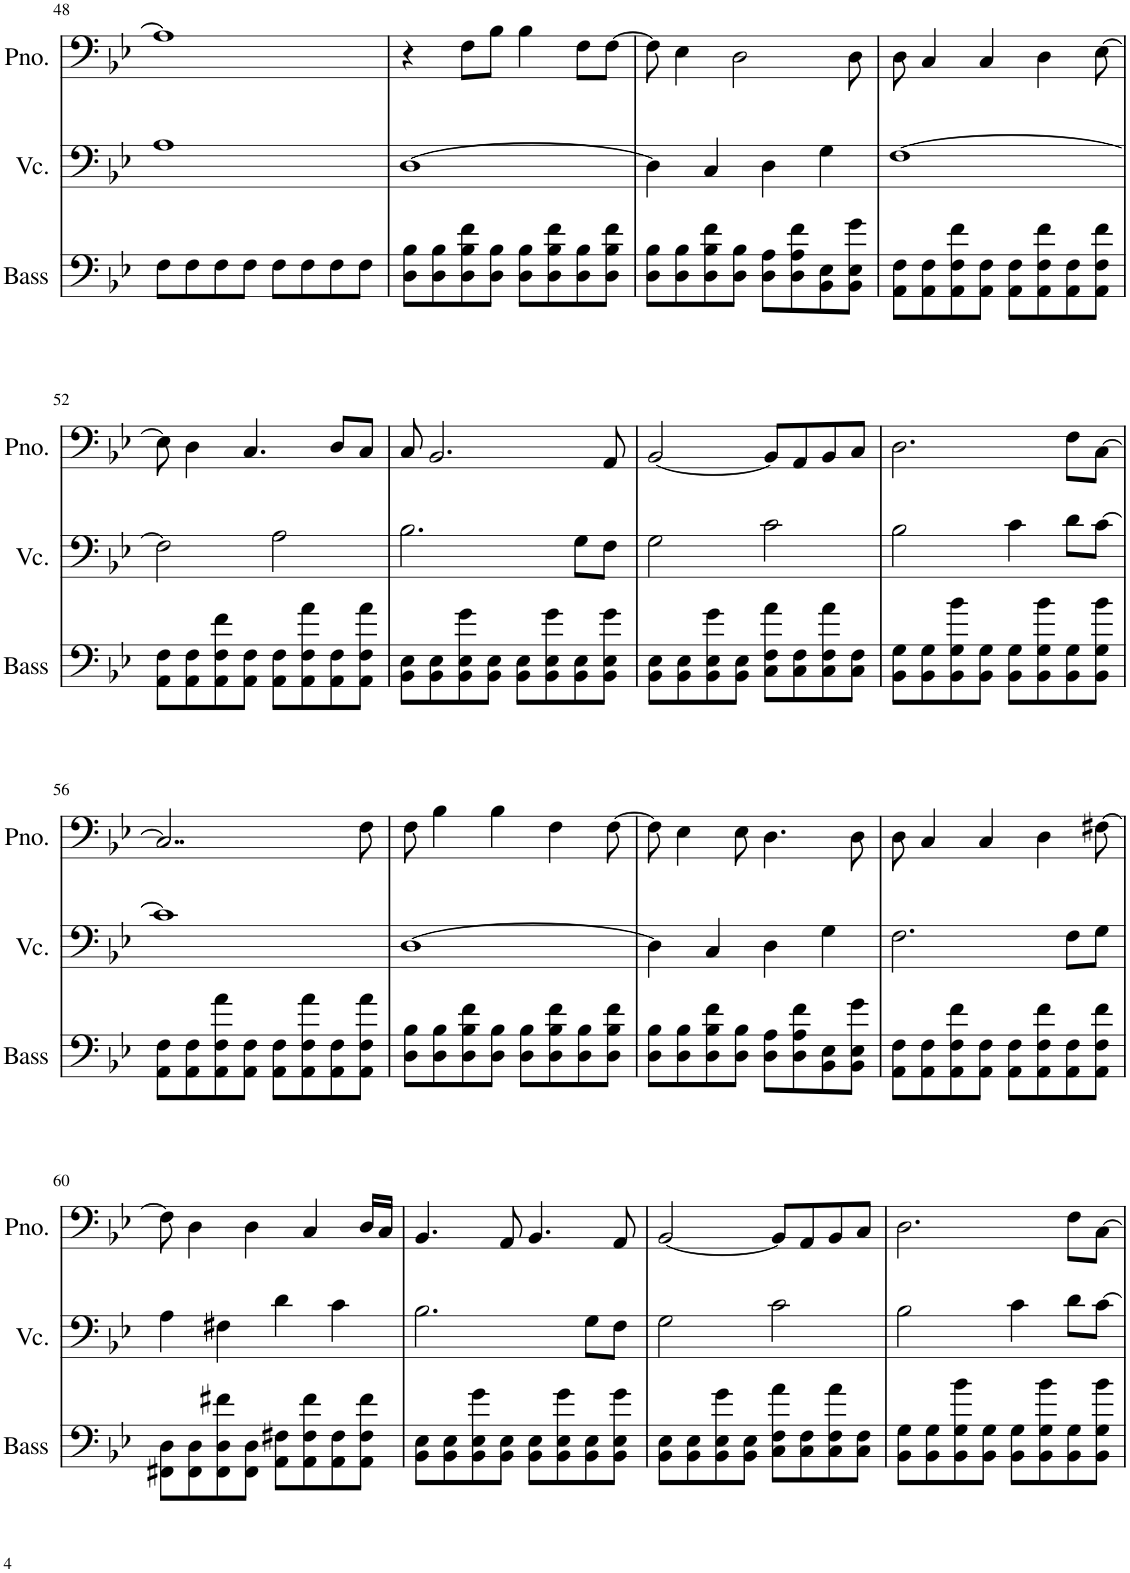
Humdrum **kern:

**kern	**kern	**kern
*part3	*part2	*part1
*staff3	*staff2	*staff1
*I"Acoustic Bass	*I"Violoncello	*I"Piano
*I'Bass	*I'Vc.	*I'Pno.
!!LO:PB:g=z
*clefF4	*clefF4	*clefF4
*Trd7c12	*	*
*k[b-e-]	*k[b-e-]	*k[b-e-]
*M4/4	*M4/4	*M4/4
=48	=48	=48
8F\L	1A	1A]
8F\	.	.
8F\	.	.
8F\J	.	.
8F\L	.	.
8F\	.	.
8F\	.	.
8F\J	.	.
=49	=49	=49
8D\ 8B-\L	[1D	4r
8D\ 8B-\	.	.
8D\ 8B-\ 8f\	.	8F\L
8D\ 8B-\J	.	8B-\J
8D\ 8B-\L	.	4B-\
8D\ 8B-\ 8f\	.	.
8D\ 8B-\	.	8F\L
8D\ 8B-\ 8f\J	.	[8F\J
=50	=50	=50
8D\ 8B-\L	4D\]	8F\]
8D\ 8B-\	.	4E-\
8D\ 8B-\ 8f\	4C/	.
8D\ 8B-\J	.	2D\
8D\ 8A\L	4D\	.
8D\ 8A\ 8f\	.	.
8BB-\ 8E-\	4G\	.
8BB-\ 8E-\ 8g\J	.	8D\
=51	=51	=51
8AA\ 8F\L	[1F	8D\
8AA\ 8F\	.	4C/
8AA\ 8F\ 8f\	.	.
8AA\ 8F\J	.	4C/
8AA\ 8F\L	.	.
8AA\ 8F\ 8f\	.	4D\
8AA\ 8F\	.	.
8AA\ 8F\ 8f\J	.	[8E-\
!!LO:LB:g=z
=52	=52	=52
8AA\ 8F\L	2F\]	8E-\]
8AA\ 8F\	.	4D\
8AA\ 8F\ 8f\	.	.
8AA\ 8F\J	.	4.C/
8AA\ 8F\L	2A\	.
8AA\ 8F\ 8a\	.	.
8AA\ 8F\	.	8D/L
8AA\ 8F\ 8a\J	.	8C/J
=53	=53	=53
8BB-\ 8E-\L	2.B-\	8C/
8BB-\ 8E-\	.	2.BB-/
8BB-\ 8E-\ 8g\	.	.
8BB-\ 8E-\J	.	.
8BB-\ 8E-\L	.	.
8BB-\ 8E-\ 8g\	.	.
8BB-\ 8E-\	8G\L	.
8BB-\ 8E-\ 8g\J	8F\J	8AA/
=54	=54	=54
8BB-\ 8E-\L	2G\	[2BB-/
8BB-\ 8E-\	.	.
8BB-\ 8E-\ 8g\	.	.
8BB-\ 8E-\J	.	.
8C\ 8F\ 8a\L	2c\	8BB-/L]
8C\ 8F\	.	8AA/
8C\ 8F\ 8a\	.	8BB-/
8C\ 8F\J	.	8C/J
=55	=55	=55
8BB-\ 8G\L	2B-\	2.D\
8BB-\ 8G\	.	.
8BB-\ 8G\ 8b-\	.	.
8BB-\ 8G\J	.	.
8BB-\ 8G\L	4c\	.
8BB-\ 8G\ 8b-\	.	.
8BB-\ 8G\	8d\L	8F\L
8BB-\ 8G\ 8b-\J	[8c\J	[8C\J
!!LO:LB:g=z
=56	=56	=56
8AA\ 8F\L	1c]	2..C/]
8AA\ 8F\	.	.
8AA\ 8F\ 8a\	.	.
8AA\ 8F\J	.	.
8AA\ 8F\L	.	.
8AA\ 8F\ 8a\	.	.
8AA\ 8F\	.	.
8AA\ 8F\ 8a\J	.	8F\
=57	=57	=57
8D\ 8B-\L	[1D	8F\
8D\ 8B-\	.	4B-\
8D\ 8B-\ 8f\	.	.
8D\ 8B-\J	.	4B-\
8D\ 8B-\L	.	.
8D\ 8B-\ 8f\	.	4F\
8D\ 8B-\	.	.
8D\ 8B-\ 8f\J	.	[8F\
=58	=58	=58
8D\ 8B-\L	4D\]	8F\]
8D\ 8B-\	.	4E-\
8D\ 8B-\ 8f\	4C/	.
8D\ 8B-\J	.	8E-\
8D\ 8A\L	4D\	4.D\
8D\ 8A\ 8f\	.	.
8BB-\ 8E-\	4G\	.
8BB-\ 8E-\ 8g\J	.	8D\
=59	=59	=59
8AA\ 8F\L	2.F\	8D\
8AA\ 8F\	.	4C/
8AA\ 8F\ 8f\	.	.
8AA\ 8F\J	.	4C/
8AA\ 8F\L	.	.
8AA\ 8F\ 8f\	.	4D\
8AA\ 8F\	8F\L	.
8AA\ 8F\ 8f\J	8G\J	[8F#X\
!!LO:LB:g=z
=60	=60	=60
8FF#X\ 8D\L	4A\	8F#\]
8FF#\ 8D\	.	4D\
8FF#\ 8D\ 8f#X\	4F#X\	.
8FF#\ 8D\J	.	4D\
8AA\ 8F#X\L	4d\	.
8AA\ 8F#\ 8f#\	.	4C/
8AA\ 8F#\	4c\	.
8AA\ 8F#\ 8f#\J	.	16D/LL
.	.	16C/JJ
=61	=61	=61
8BB-\ 8E-\L	2.B-\	4.BB-/
8BB-\ 8E-\	.	.
8BB-\ 8E-\ 8g\	.	.
8BB-\ 8E-\J	.	8AA/
8BB-\ 8E-\L	.	4.BB-/
8BB-\ 8E-\ 8g\	.	.
8BB-\ 8E-\	8G\L	.
8BB-\ 8E-\ 8g\J	8F\J	8AA/
=62	=62	=62
8BB-\ 8E-\L	2G\	[2BB-/
8BB-\ 8E-\	.	.
8BB-\ 8E-\ 8g\	.	.
8BB-\ 8E-\J	.	.
8C\ 8F\ 8a\L	2c\	8BB-/L]
8C\ 8F\	.	8AA/
8C\ 8F\ 8a\	.	8BB-/
8C\ 8F\J	.	8C/J
=63	=63	=63
8BB-\ 8G\L	2B-\	2.D\
8BB-\ 8G\	.	.
8BB-\ 8G\ 8b-\	.	.
8BB-\ 8G\J	.	.
8BB-\ 8G\L	4c\	.
8BB-\ 8G\ 8b-\	.	.
8BB-\ 8G\	8d\L	8F\L
8BB-\ 8G\ 8b-\J	[8c\J	[8C\J
=	=	=
*-	*-	*-
